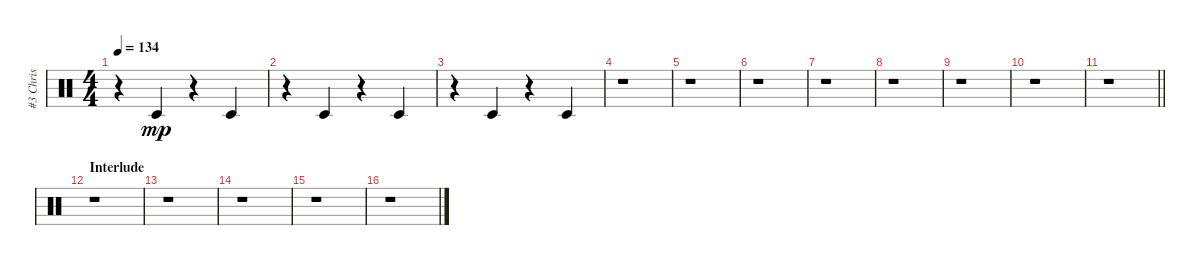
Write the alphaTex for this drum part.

\track ("#3 Chris" "#3 Chris") {instrument percussion}
\staff {score}
\articulation defaults
\ts (4 4)
\tempo 134
\clef neutral
\ks c
r.4{dy mp} "Timbale low (hit)".4 r.4 "Timbale low (hit)".4 |
r.4 "Timbale low (hit)".4 r.4 "Timbale low (hit)".4 |
r.4 "Timbale low (hit)".4 r.4 "Timbale low (hit)".4 |
r.1 |
r.1 |
r.1 |
r.1 |
r.1 |
r.1 |
r.1 |
\barLineRight lightlight
r.1 |
\section ("" "Interlude")
r.1 |
r.1 |
r.1 |
r.1 |
r.1
